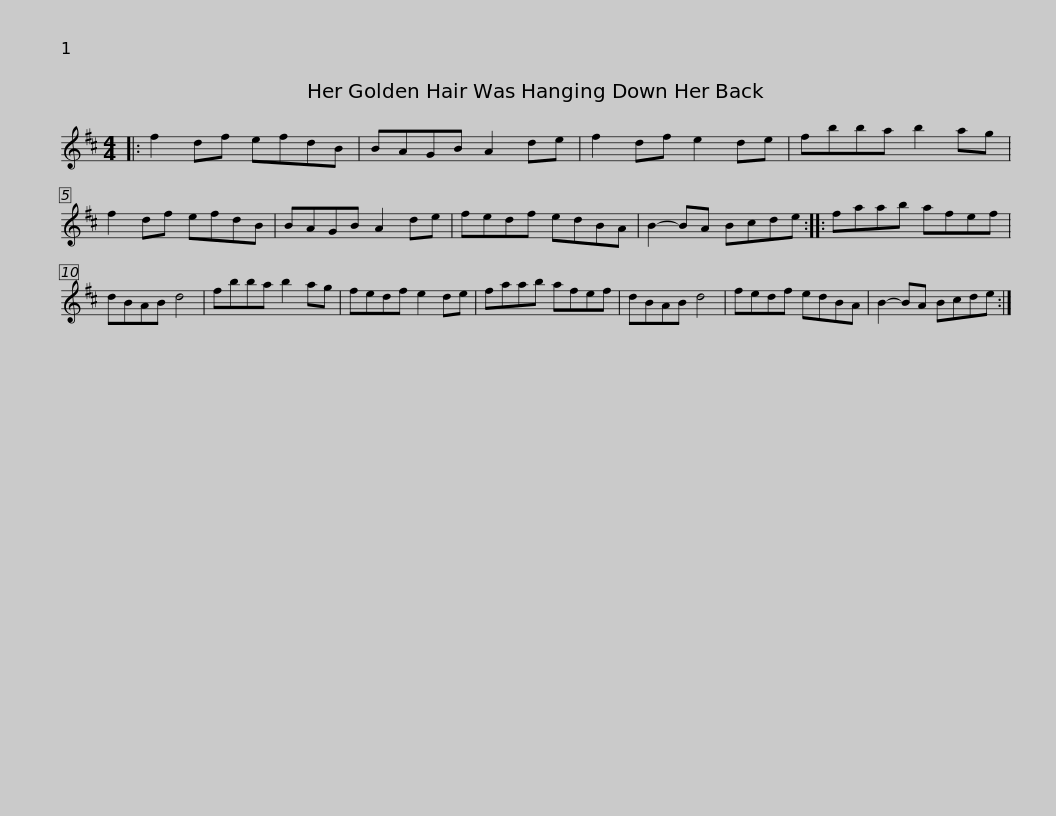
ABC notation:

X:1
L:1/8
M:4/4
I:linebreak $
K:D
V:1 treble
V:1
|: f2 df efdB | BAGB A2 de | f2 df e2 de | fbba b2 ag | f2 df efdB | %5
 BAGB A2 de |$ fedf edBA | B2- BA Bcde :: faab afef | dBAB d4 | %10
 fbba b2 ag |$ fedf e2 de | faab afef | dBAB d4 | fedf edBA | %15
 B2- BA Bcde :| %16
